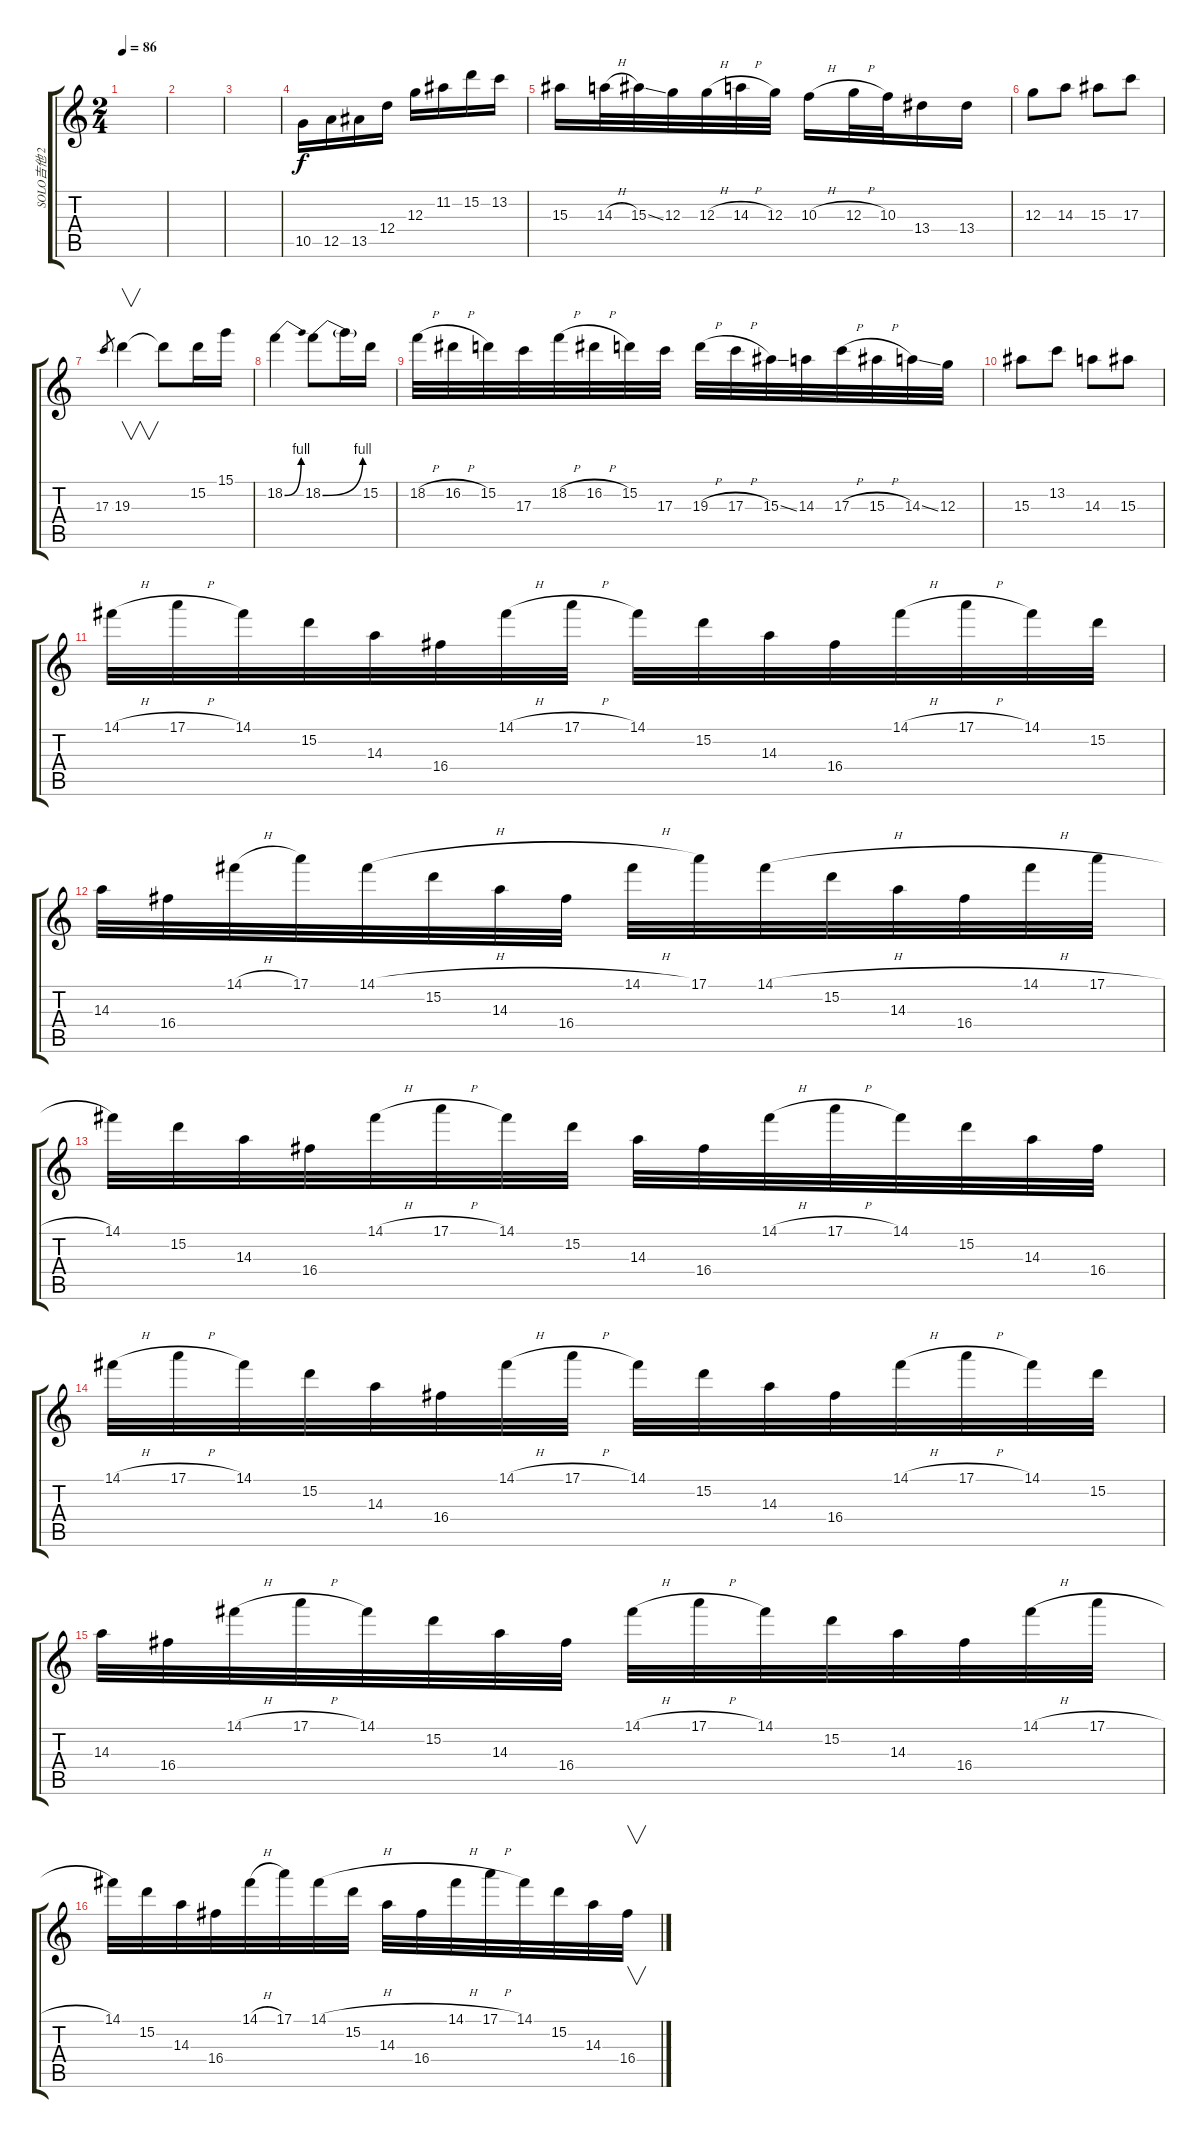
\track ("SOLO吉他 2" "SOLO吉他 2") {instrument overdrivenguitar}
\staff {score tabs}
\tuning (E4 B3 G3 D3 A2 E2) {hide}
\ts (2 4)
\tempo 86
\clef g2
\ks c
|
|
|
10.5.16 12.5.16 13.5.16 12.4.16 12.3.16 11.2.16 15.2.16 13.2.16 |
15.3.16 14.3{h}.32 15.3{ss}.32 12.3.32 12.3{h}.32 14.3{h}.32 12.3.32 10.3{h}.16 12.3{h}.32 10.3.32 13.4.16 13.4.16 |
12.3.8 14.3.8 15.3.8 17.3.8 |
17.3.8{gr} 19.3.4{v} 19.3{t}.8 15.2.16 15.1.16 |
18.2{be (bend 0 0 60 4)}.4 18.2{be (bend 0 0 60 4)}.8 18.2{t}.16 15.2.16 |
18.2{h}.32 16.2{h}.32 15.2.32 17.3.32 18.2{h}.32 16.2{h}.32 15.2.32 17.3.32 19.3{h}.32 17.3{h}.32 15.3{ss}.32 14.3.32 17.3{h}.32 15.3{h}.32 14.3{ss}.32 12.3.32 |
15.3.8 13.2.8 14.3.8 15.3.8 |
14.1{h}.32 17.1{h}.32 14.1.32 15.2.32 14.3.32 16.4.32 14.1{h}.32 17.1{h}.32 14.1.32 15.2.32 14.3.32 16.4.32 14.1{h}.32 17.1{h}.32 14.1.32 15.2.32 |
14.3.32 16.4.32 14.1{h}.32 17.1.32 14.1{h}.32 15.2.32 14.3.32 16.4.32 14.1{h}.32 17.1.32 14.1{h}.32 15.2.32 14.3.32 16.4.32 14.1{h}.32 17.1{h}.32 |
14.1.32 15.2.32 14.3.32 16.4.32 14.1{h}.32 17.1{h}.32 14.1.32 15.2.32 14.3.32 16.4.32 14.1{h}.32 17.1{h}.32 14.1.32 15.2.32 14.3.32 16.4.32 |
14.1{h}.32 17.1{h}.32 14.1.32 15.2.32 14.3.32 16.4.32 14.1{h}.32 17.1{h}.32 14.1.32 15.2.32 14.3.32 16.4.32 14.1{h}.32 17.1{h}.32 14.1.32 15.2.32 |
14.3.32 16.4.32 14.1{h}.32 17.1{h}.32 14.1.32 15.2.32 14.3.32 16.4.32 14.1{h}.32 17.1{h}.32 14.1.32 15.2.32 14.3.32 16.4.32 14.1{h}.32 17.1{h}.32 |
14.1.32 15.2.32 14.3.32 16.4.32 14.1{h}.32 17.1.32 14.1{h}.32 15.2.32 14.3.32 16.4.32 14.1{h}.32 17.1{h}.32 14.1.32 15.2.32 14.3.32 16.4.32{v}
